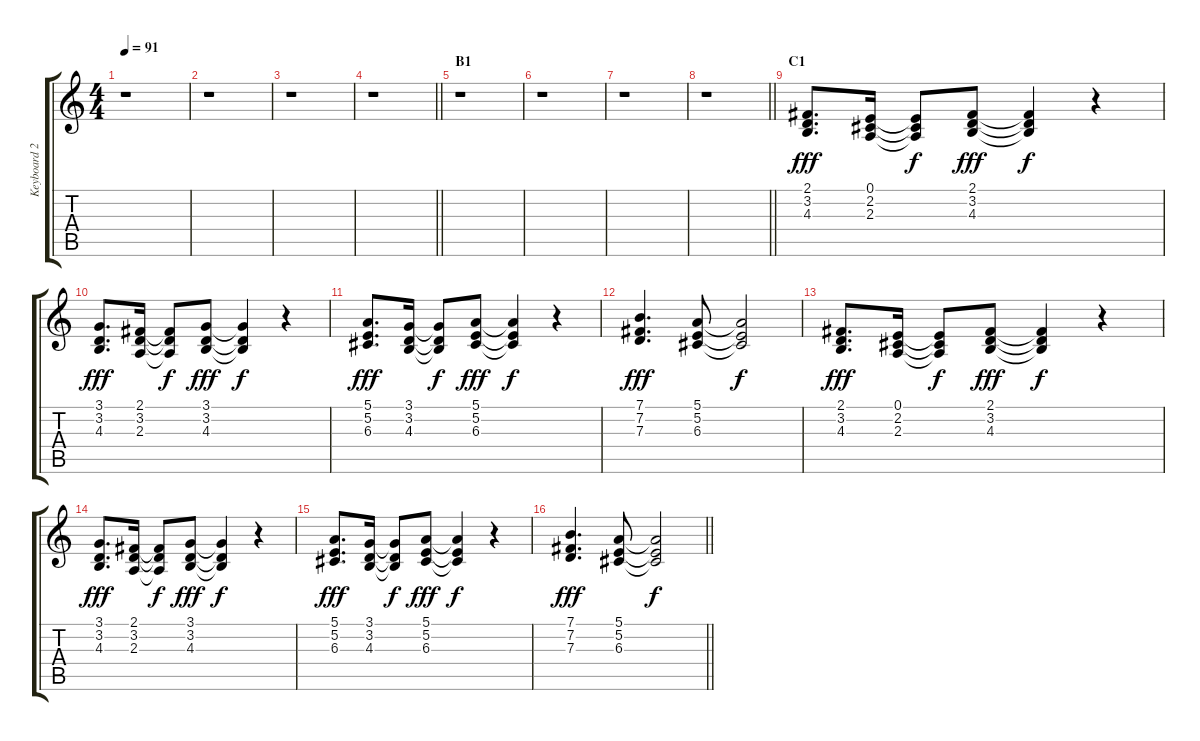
\track ("Keyboard 2" "Keyboard 2") {instrument synthbrass1}
\staff {score tabs}
\tuning (E4 B3 G3 D3 A2 E2) {hide}
\ts (4 4)
\tempo 91
\clef g2
\ks c
r.1{dy fff} |
r.1 |
r.1 |
\barLineRight lightlight
r.1 |
\section ("" "B1")
r.1 |
r.1 |
r.1 |
\barLineRight lightlight
r.1 |
\section ("" "C1")
(2.1 3.2 4.3).8{d} (0.1 2.2 2.3).16 (0.1{t} 2.2{t} 2.3{t}).8{dy f} (2.1 3.2 4.3).8{dy fff} (2.1{t} 3.2{t} 4.3{t}).4{dy f} r.4 |
(3.1 3.2 4.3).8{d dy fff} (2.1 3.2 2.3).16 (2.1{t} 3.2{t} 2.3{t}).8{dy f} (3.1 3.2 4.3).8{dy fff} (3.1{t} 3.2{t} 4.3{t}).4{dy f} r.4 |
(5.1 5.2 6.3).8{d dy fff} (3.1 3.2 4.3).16 (3.1{t} 3.2{t} 4.3{t}).8{dy f} (5.1 5.2 6.3).8{dy fff} (5.1{t} 5.2{t} 6.3{t}).4{dy f} r.4 |
(7.1 7.2 7.3).4{d dy fff} (5.1 5.2 6.3).8 (5.1{t} 5.2{t} 6.3{t}).2{dy f} |
(2.1 3.2 4.3).8{d dy fff} (0.1 2.2 2.3).16 (0.1{t} 2.2{t} 2.3{t}).8{dy f} (2.1 3.2 4.3).8{dy fff} (2.1{t} 3.2{t} 4.3{t}).4{dy f} r.4 |
(3.1 3.2 4.3).8{d dy fff} (2.1 3.2 2.3).16 (2.1{t} 3.2{t} 2.3{t}).8{dy f} (3.1 3.2 4.3).8{dy fff} (3.1{t} 3.2{t} 4.3{t}).4{dy f} r.4 |
(5.1 5.2 6.3).8{d dy fff} (3.1 3.2 4.3).16 (3.1{t} 3.2{t} 4.3{t}).8{dy f} (5.1 5.2 6.3).8{dy fff} (5.1{t} 5.2{t} 6.3{t}).4{dy f} r.4 |
\barLineRight lightlight
(7.1 7.2 7.3).4{d dy fff} (5.1 5.2 6.3).8 (5.1{t} 5.2{t} 6.3{t}).2{dy f}
